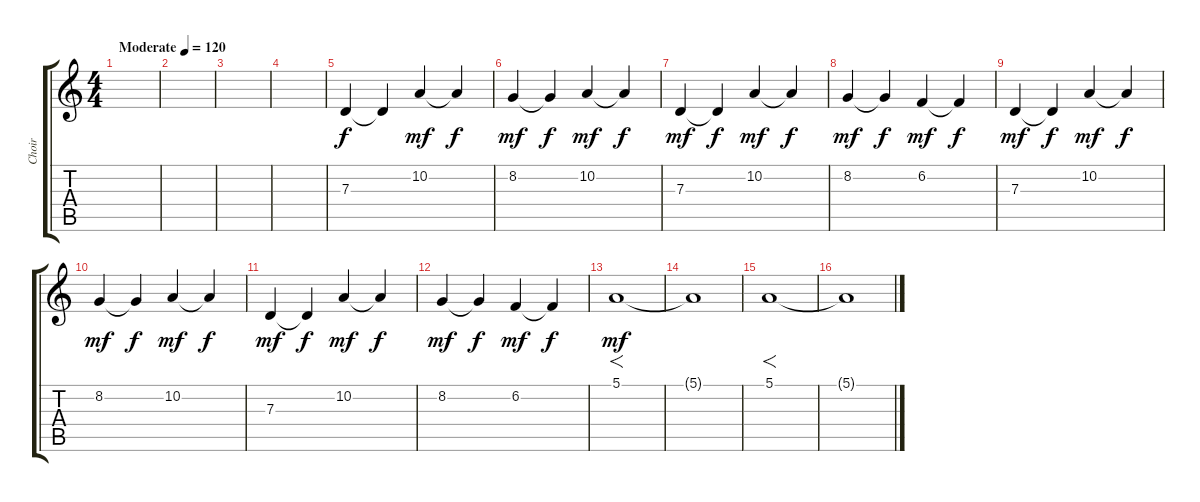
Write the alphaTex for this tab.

\track ("Choir" "Choir") {instrument choiraahs}
\staff {score tabs}
\tuning (E4 B3 G3 D3 A2 E2) {hide}
\ts (4 4)
\tempo (120 "Moderate")
\clef g2
\ks c
|
|
|
|
7.3.4 7.3{t}.4{dy f} 10.2.4{dy mf} 10.2{t}.4{dy f} |
8.2.4{dy mf} 8.2{t}.4{dy f} 10.2.4{dy mf} 10.2{t}.4{dy f} |
7.3.4{dy mf} 7.3{t}.4{dy f} 10.2.4{dy mf} 10.2{t}.4{dy f} |
8.2.4{dy mf} 8.2{t}.4{dy f} 6.2.4{dy mf} 6.2{t}.4{dy f} |
7.3.4{dy mf} 7.3{t}.4{dy f} 10.2.4{dy mf} 10.2{t}.4{dy f} |
8.2.4{dy mf} 8.2{t}.4{dy f} 10.2.4{dy mf} 10.2{t}.4{dy f} |
7.3.4{dy mf} 7.3{t}.4{dy f} 10.2.4{dy mf} 10.2{t}.4{dy f} |
8.2.4{dy mf} 8.2{t}.4{dy f} 6.2.4{dy mf} 6.2{t}.4{dy f} |
5.1.1{f dy mf} |
5.1{t}.1 |
5.1.1{f} |
5.1{t}.1
